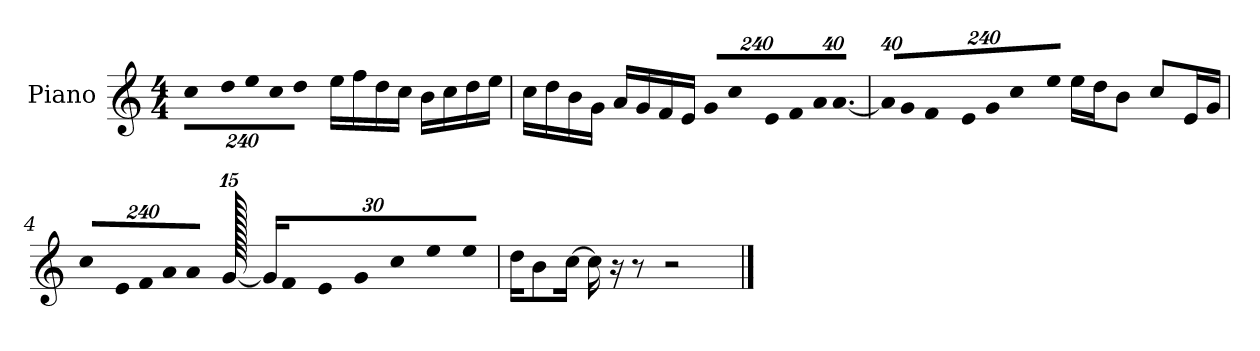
**kern
*part1
*staff1
*I"Piano
*I'P-no
*clefG2
*k[]
*M4/4
*MM90
*Xbrackettup
=1
!LO:N:vis=8
960%137cc\L
!LO:N:vis=16
1920%137dd\L
!LO:N:vis=16
1920%137ee\
!LO:N:vis=16
1920%137cc\J
!LO:N:vis=8
960%137dd\J
16ee\LL
16ff\
16dd\
16cc\JJ
16b\LL
16cc\
16dd\
16ee\JJ
=2
16cc\LL
16dd\
16b\
16g\JJ
16a/LL
16g/
16f/
16e/JJ
!LO:N:vis=16
1920%137g/KL
!LO:N:vis=8
960%137cc/
!LO:N:vis=16
1920%137e/L
!LO:N:vis=16
1920%137f/
!LO:N:vis=32
640%23a/K
!LO:N:vis=16.
[960%103a/JJ
=3
!LO:N:vis=32
640%23a/KLL]
!LO:N:vis=16
1920%137g/
!LO:N:vis=32
640%23f/K
!LO:N:vis=16
1920%137e/
!LO:N:vis=16
1920%137g/J
!LO:N:vis=8
960%137cc/
!LO:N:vis=16
1920%137ee/Jk
16ee\LL
16dd\J
8b\J
8cc/L
16e/L
16g/JJ
!!LO:LB:g=z
=4
!LO:N:vis=8
960%137cc/L
!LO:N:vis=16
1920%137e/L
!LO:N:vis=16
1920%137f/
!LO:N:vis=16
1920%137a/J
!LO:N:vis=8
960%137a/J
[1920g/
480%17g/LL]
!LO:N:vis=16
1920%137f/
!LO:N:vis=32
640%23e/K
!LO:N:vis=16
1920%137g/J
!LO:N:vis=8
960%137cc/
!LO:N:vis=16
1920%137ee/L
!LO:N:vis=16
1920%137ee/JJ
=5
16dd\KL
8b\
[16cc\Jk
16cc\]
16r
8r
2r
==
*-
